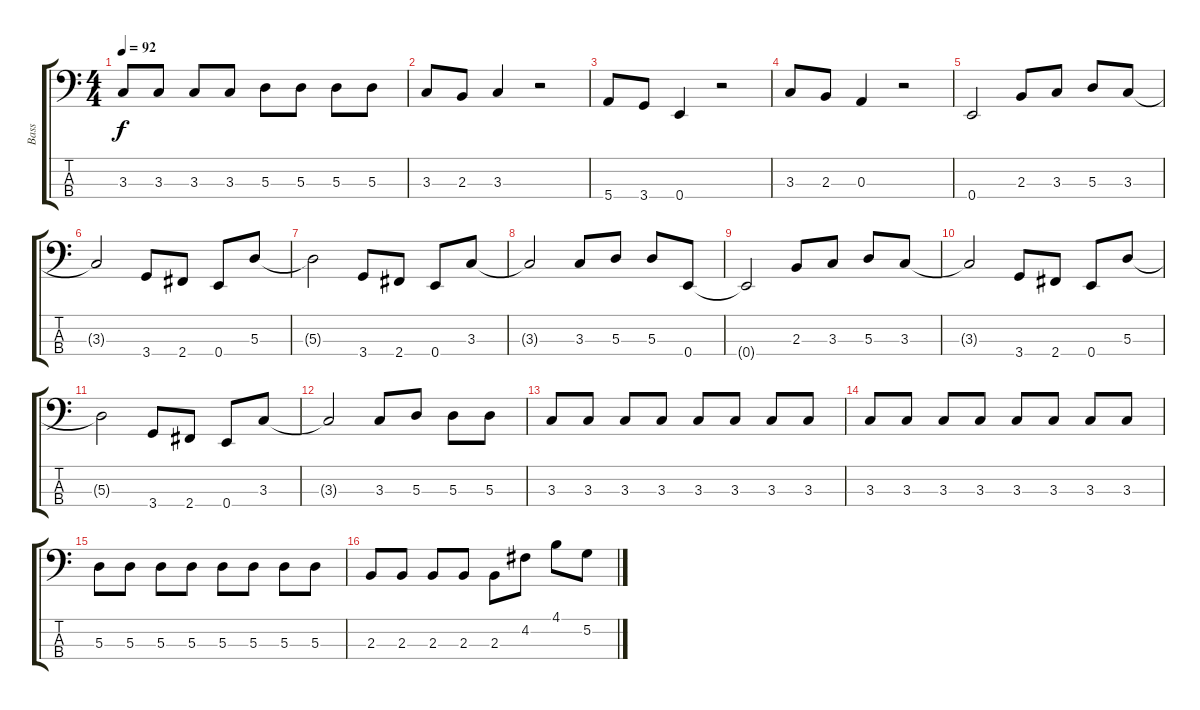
\track ("Bass" "Bass") {instrument slapbass1}
\staff {score tabs}
\tuning (G2 D2 A1 E1) {hide}
\ts (4 4)
\tempo 92
\clef f4
\ks c
3.3.8{dy f} 3.3.8 3.3.8 3.3.8 5.3.8 5.3.8 5.3.8 5.3.8 |
3.3.8 2.3.8 3.3.4 r.2 |
5.4.8 3.4.8 0.4.4 r.2 |
3.3.8 2.3.8 0.3.4 r.2 |
0.4.2 2.3.8 3.3.8 5.3.8 3.3.8 |
3.3{t}.2 3.4.8 2.4.8 0.4.8 5.3.8 |
5.3{t}.2 3.4.8 2.4.8 0.4.8 3.3.8 |
3.3{t}.2 3.3.8 5.3.8 5.3.8 0.4.8 |
0.4{t}.2 2.3.8 3.3.8 5.3.8 3.3.8 |
3.3{t}.2 3.4.8 2.4.8 0.4.8 5.3.8 |
5.3{t}.2 3.4.8 2.4.8 0.4.8 3.3.8 |
3.3{t}.2 3.3.8 5.3.8 5.3.8 5.3.8 |
3.3.8 3.3.8 3.3.8 3.3.8 3.3.8 3.3.8 3.3.8 3.3.8 |
3.3.8 3.3.8 3.3.8 3.3.8 3.3.8 3.3.8 3.3.8 3.3.8 |
5.3.8 5.3.8 5.3.8 5.3.8 5.3.8 5.3.8 5.3.8 5.3.8 |
2.3.8 2.3.8 2.3.8 2.3.8 2.3.8 4.2.8 4.1.8 5.2.8
